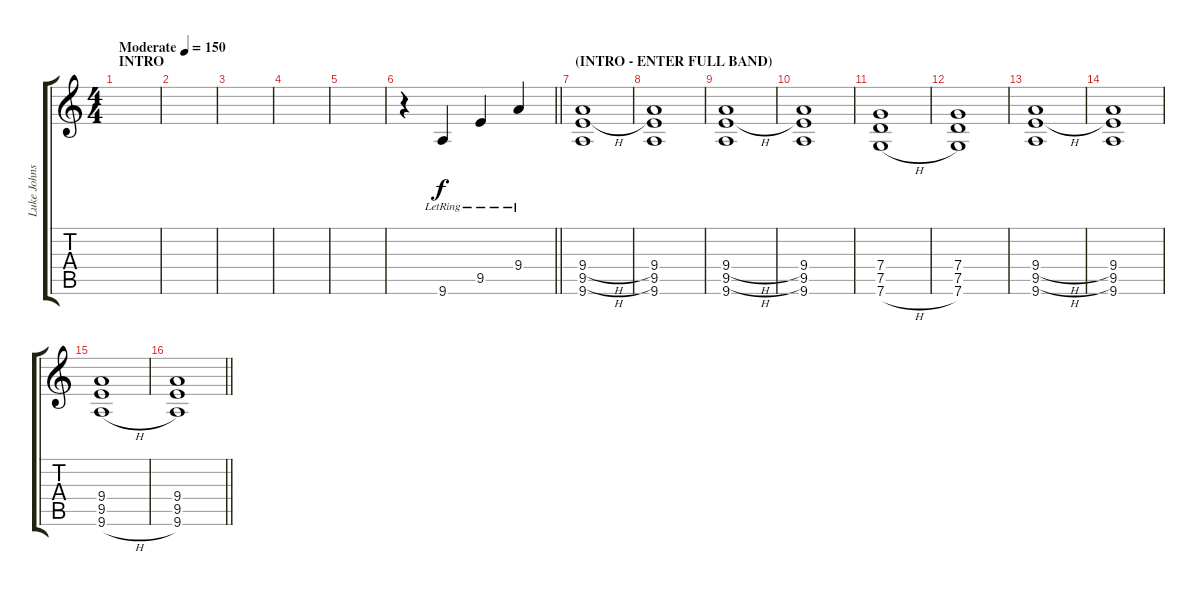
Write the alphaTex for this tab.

\track ("Luke Johnstone" "Luke Johns") {instrument overdrivenguitar}
\staff {score tabs}
\tuning (D4 A3 F3 C3 G2 C2) {hide}
\ts (4 4)
\section ("" "INTRO")
\tempo (150 "Moderate")
\clef g2
\ks c
|
|
|
|
|
\barLineRight lightlight
r.4 9.6{lr}.4 9.5{lr}.4 9.4{lr}.4 |
\section ("" "(INTRO - ENTER FULL BAND)")
(9.4{h} 9.5{h} 9.6).1 |
(9.4 9.5 9.6).1 |
(9.4{h} 9.5{h} 9.6).1 |
(9.4 9.5 9.6).1 |
(7.4 7.5 7.6{h}).1 |
(7.4 7.5 7.6).1 |
(9.4{h} 9.5{h} 9.6).1 |
(9.4 9.5 9.6).1 |
(9.4 9.5 9.6{h}).1 |
\barLineRight lightlight
(9.4 9.5 9.6).1
